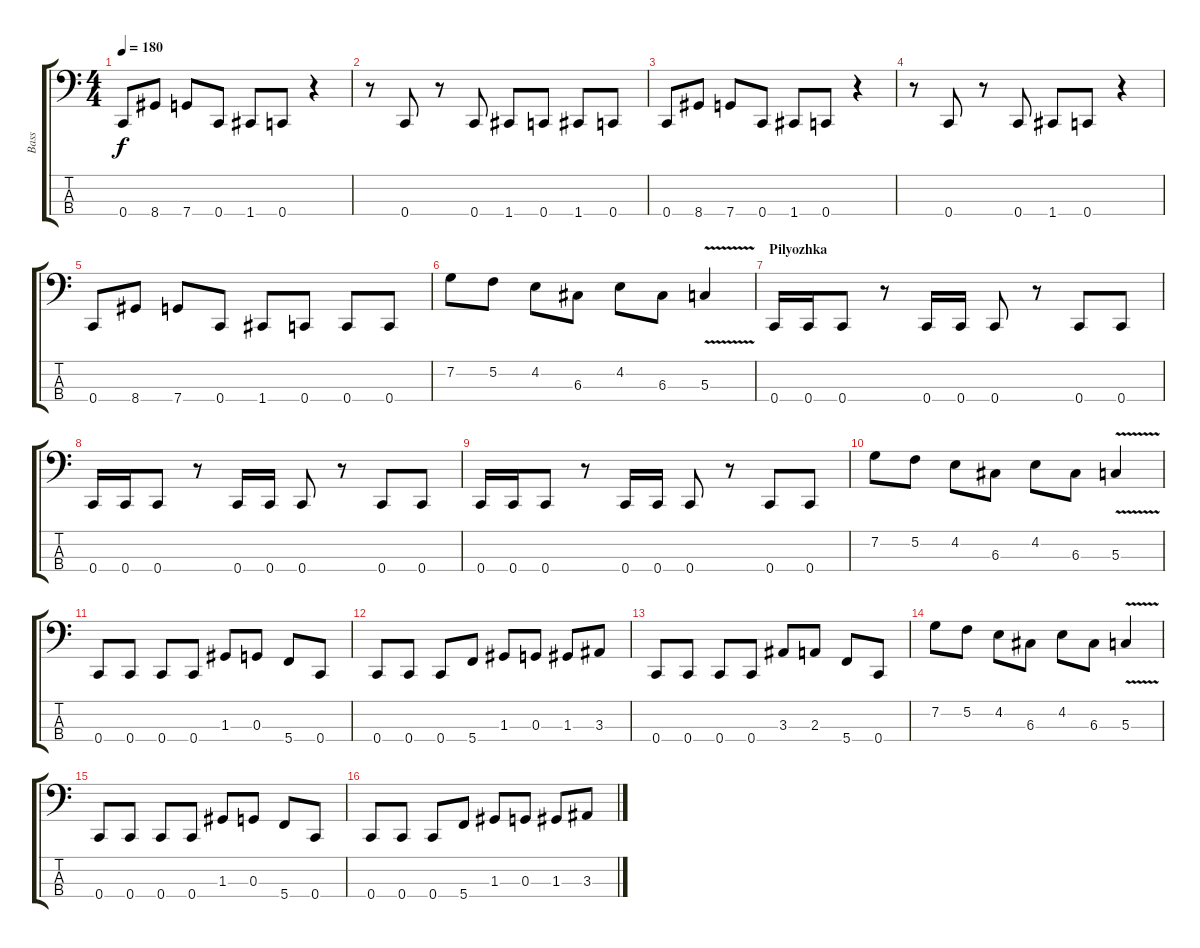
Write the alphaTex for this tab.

\track ("Bass" "Bass") {instrument electricbasspick}
\staff {score tabs}
\tuning (F2 C2 G1 C1) {hide}
\ts (4 4)
\tempo 180
\clef f4
\ks c
0.4.8{dy f} 8.4.8 7.4.8 0.4.8 1.4.8 0.4.8 r.4 |
r.8 0.4.8 r.8 0.4.8 1.4.8 0.4.8 1.4.8 0.4.8 |
0.4.8 8.4.8 7.4.8 0.4.8 1.4.8 0.4.8 r.4 |
r.8 0.4.8 r.8 0.4.8 1.4.8 0.4.8 r.4 |
0.4.8 8.4.8 7.4.8 0.4.8 1.4.8 0.4.8 0.4.8 0.4.8 |
7.2.8 5.2.8 4.2.8 6.3.8 4.2.8 6.3.8 5.3{v}.4 |
\section ("" "Pilyozhka")
0.4.16 0.4.16 0.4.8 r.8 0.4.16 0.4.16 0.4.8 r.8 0.4.8 0.4.8 |
0.4.16 0.4.16 0.4.8 r.8 0.4.16 0.4.16 0.4.8 r.8 0.4.8 0.4.8 |
0.4.16 0.4.16 0.4.8 r.8 0.4.16 0.4.16 0.4.8 r.8 0.4.8 0.4.8 |
7.2.8 5.2.8 4.2.8 6.3.8 4.2.8 6.3.8 5.3{v}.4 |
0.4.8 0.4.8 0.4.8 0.4.8 1.3.8 0.3.8 5.4.8 0.4.8 |
0.4.8 0.4.8 0.4.8 5.4.8 1.3.8 0.3.8 1.3.8 3.3.8 |
0.4.8 0.4.8 0.4.8 0.4.8 3.3.8 2.3.8 5.4.8 0.4.8 |
7.2.8 5.2.8 4.2.8 6.3.8 4.2.8 6.3.8 5.3{v}.4 |
0.4.8 0.4.8 0.4.8 0.4.8 1.3.8 0.3.8 5.4.8 0.4.8 |
0.4.8 0.4.8 0.4.8 5.4.8 1.3.8 0.3.8 1.3.8 3.3.8
